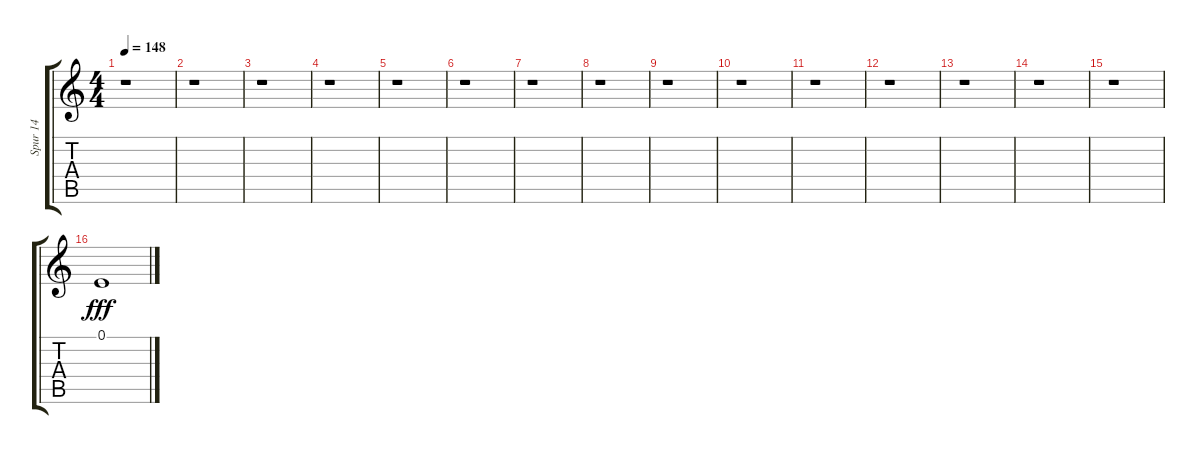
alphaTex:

\track ("Spur 14" "Spur 14") {instrument pad8sweep}
\staff {score tabs}
\tuning (E4 B3 G3 D3 A2 E2) {hide}
\ts (4 4)
\tempo 148
\clef g2
\ks c
r.1{dy f} |
r.1 |
r.1 |
r.1 |
r.1 |
r.1 |
r.1 |
r.1 |
r.1 |
r.1 |
r.1 |
r.1 |
r.1 |
r.1 |
r.1 |
0.1.1{dy fff balance 16}
